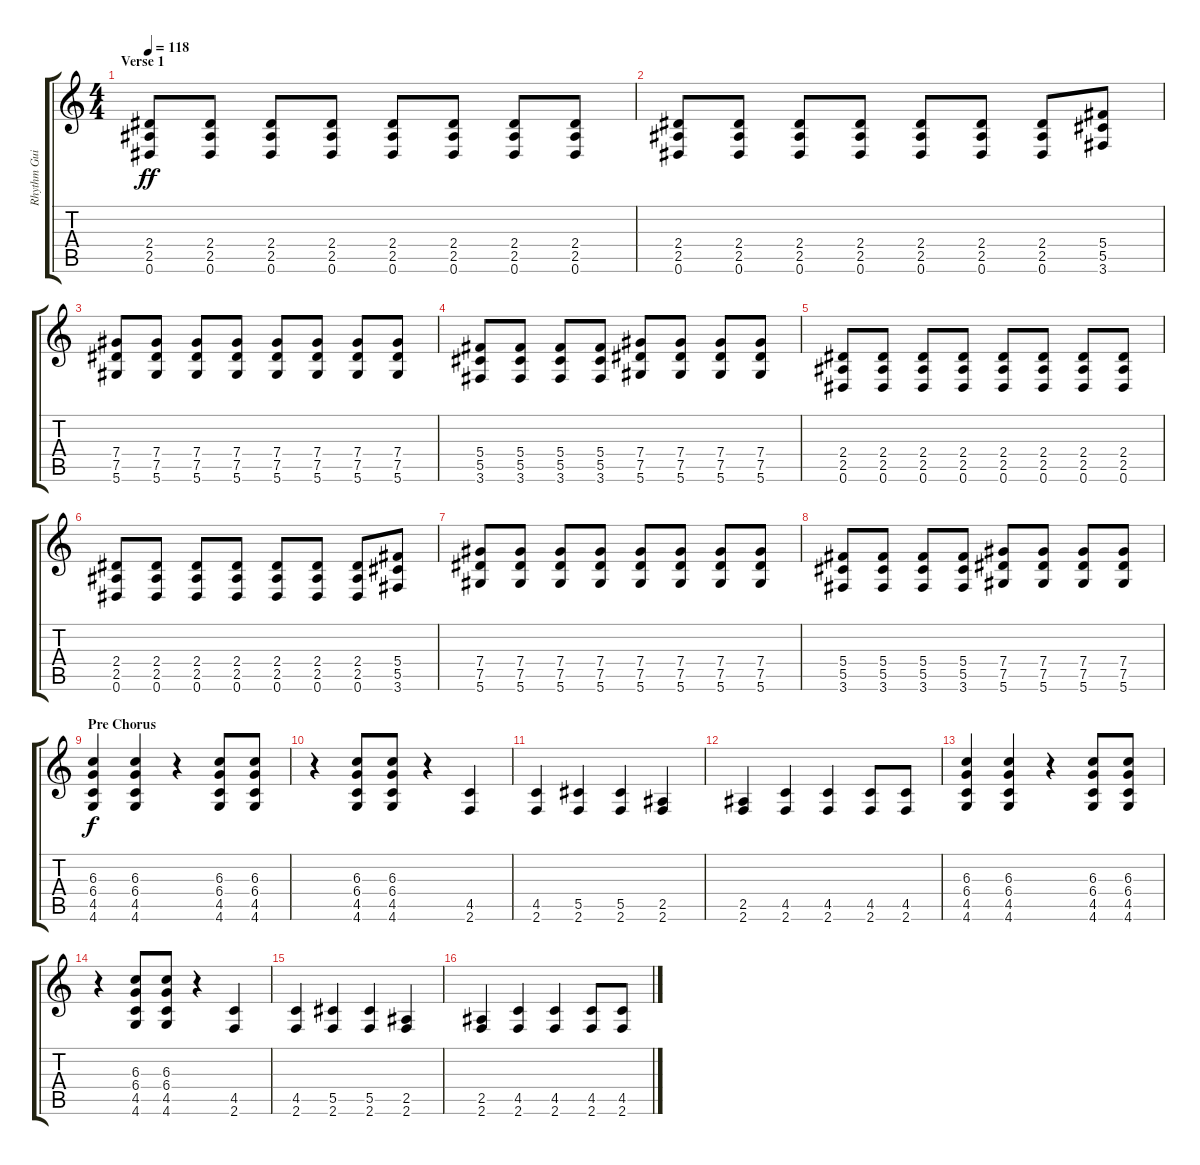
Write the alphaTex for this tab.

\track ("Rhythm Guitar" "Rhythm Gui") {instrument distortionguitar}
\staff {score tabs}
\tuning (Eb4 Bb3 Gb3 Db3 Ab2 Eb2) {hide}
\ts (4 4)
\section ("" "Verse 1")
\tempo 118
\clef g2
\ks c
(2.4 2.5 0.6).8{dy ff} (2.4 2.5 0.6).8 (2.4 2.5 0.6).8 (2.4 2.5 0.6).8 (2.4 2.5 0.6).8 (2.4 2.5 0.6).8 (2.4 2.5 0.6).8 (2.4 2.5 0.6).8 |
(2.4 2.5 0.6).8 (2.4 2.5 0.6).8 (2.4 2.5 0.6).8 (2.4 2.5 0.6).8 (2.4 2.5 0.6).8 (2.4 2.5 0.6).8 (2.4 2.5 0.6).8 (5.4 5.5 3.6).8 |
(7.4 7.5 5.6).8 (7.4 7.5 5.6).8 (7.4 7.5 5.6).8 (7.4 7.5 5.6).8 (7.4 7.5 5.6).8 (7.4 7.5 5.6).8 (7.4 7.5 5.6).8 (7.4 7.5 5.6).8 |
(5.4 5.5 3.6).8 (5.4 5.5 3.6).8 (5.4 5.5 3.6).8 (5.4 5.5 3.6).8 (7.4 7.5 5.6).8 (7.4 7.5 5.6).8 (7.4 7.5 5.6).8 (7.4 7.5 5.6).8 |
(2.4 2.5 0.6).8 (2.4 2.5 0.6).8 (2.4 2.5 0.6).8 (2.4 2.5 0.6).8 (2.4 2.5 0.6).8 (2.4 2.5 0.6).8 (2.4 2.5 0.6).8 (2.4 2.5 0.6).8 |
(2.4 2.5 0.6).8 (2.4 2.5 0.6).8 (2.4 2.5 0.6).8 (2.4 2.5 0.6).8 (2.4 2.5 0.6).8 (2.4 2.5 0.6).8 (2.4 2.5 0.6).8 (5.4 5.5 3.6).8 |
(7.4 7.5 5.6).8 (7.4 7.5 5.6).8 (7.4 7.5 5.6).8 (7.4 7.5 5.6).8 (7.4 7.5 5.6).8 (7.4 7.5 5.6).8 (7.4 7.5 5.6).8 (7.4 7.5 5.6).8 |
(5.4 5.5 3.6).8 (5.4 5.5 3.6).8 (5.4 5.5 3.6).8 (5.4 5.5 3.6).8 (7.4 7.5 5.6).8 (7.4 7.5 5.6).8 (7.4 7.5 5.6).8 (7.4 7.5 5.6).8 |
\section ("" "Pre Chorus")
(6.3 6.4 4.5 4.6).4{dy f} (6.3 6.4 4.5 4.6).4 r.4 (6.3 6.4 4.5 4.6).8 (6.3 6.4 4.5 4.6).8 |
r.4 (6.3 6.4 4.5 4.6).8 (6.3 6.4 4.5 4.6).8 r.4 (4.5 2.6).4 |
(4.5 2.6).4 (5.5 2.6).4 (5.5 2.6).4 (2.5 2.6).4 |
(2.5 2.6).4 (4.5 2.6).4 (4.5 2.6).4 (4.5 2.6).8 (4.5 2.6).8 |
(6.3 6.4 4.5 4.6).4 (6.3 6.4 4.5 4.6).4 r.4 (6.3 6.4 4.5 4.6).8 (6.3 6.4 4.5 4.6).8 |
r.4 (6.3 6.4 4.5 4.6).8 (6.3 6.4 4.5 4.6).8 r.4 (4.5 2.6).4 |
(4.5 2.6).4 (5.5 2.6).4 (5.5 2.6).4 (2.5 2.6).4 |
(2.5 2.6).4 (4.5 2.6).4 (4.5 2.6).4 (4.5 2.6).8 (4.5 2.6).8
